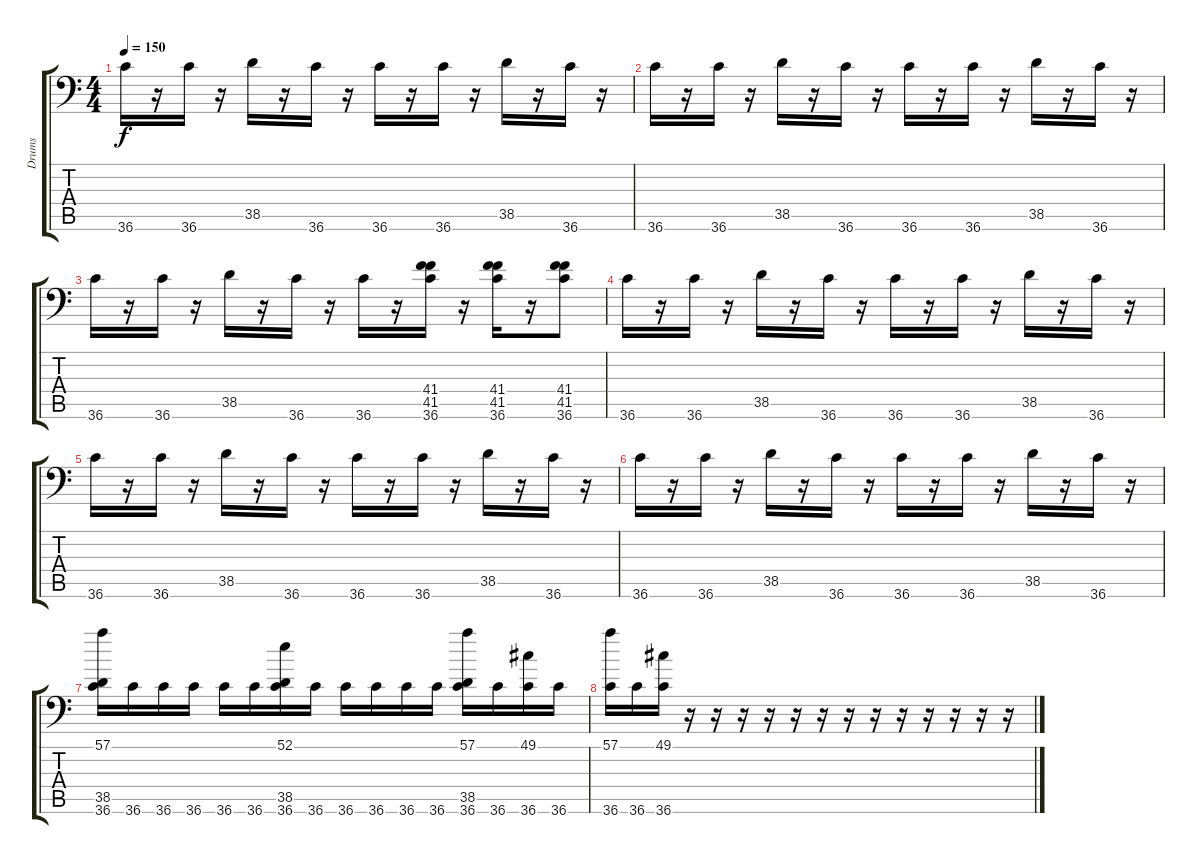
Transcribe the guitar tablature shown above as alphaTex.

\track ("Drums" "Drums") {instrument acousticgrandpiano}
\staff {score tabs}
\tuning (C-1 C-1 C-1 C-1 C-1 C-1) {hide}
\ts (4 4)
\tempo 150
\clef f4
\ks c
36.6.16{dy f} r.16 36.6.16 r.16 38.5.16 r.16 36.6.16 r.16 36.6.16 r.16 36.6.16 r.16 38.5.16 r.16 36.6.16 r.16 |
36.6.16 r.16 36.6.16 r.16 38.5.16 r.16 36.6.16 r.16 36.6.16 r.16 36.6.16 r.16 38.5.16 r.16 36.6.16 r.16 |
36.6.16 r.16 36.6.16 r.16 38.5.16 r.16 36.6.16 r.16 36.6.16 r.16 (41.4 41.5 36.6).16 r.16 (41.4 41.5 36.6).16 r.16 (41.4 41.5 36.6).8 |
36.6.16 r.16 36.6.16 r.16 38.5.16 r.16 36.6.16 r.16 36.6.16 r.16 36.6.16 r.16 38.5.16 r.16 36.6.16 r.16 |
36.6.16 r.16 36.6.16 r.16 38.5.16 r.16 36.6.16 r.16 36.6.16 r.16 36.6.16 r.16 38.5.16 r.16 36.6.16 r.16 |
36.6.16 r.16 36.6.16 r.16 38.5.16 r.16 36.6.16 r.16 36.6.16 r.16 36.6.16 r.16 38.5.16 r.16 36.6.16 r.16 |
(57.1 38.5 36.6).16 36.6.16 36.6.16 36.6.16 36.6.16 36.6.16 (52.1 38.5 36.6).16 36.6.16 36.6.16 36.6.16 36.6.16 36.6.16 (57.1 38.5 36.6).16 36.6.16 (49.1 36.6).16 36.6.16 |
(57.1 36.6).16 36.6.16 (49.1 36.6).16 r.16 r.16 r.16 r.16 r.16 r.16 r.16 r.16 r.16 r.16 r.16 r.16 r.16
